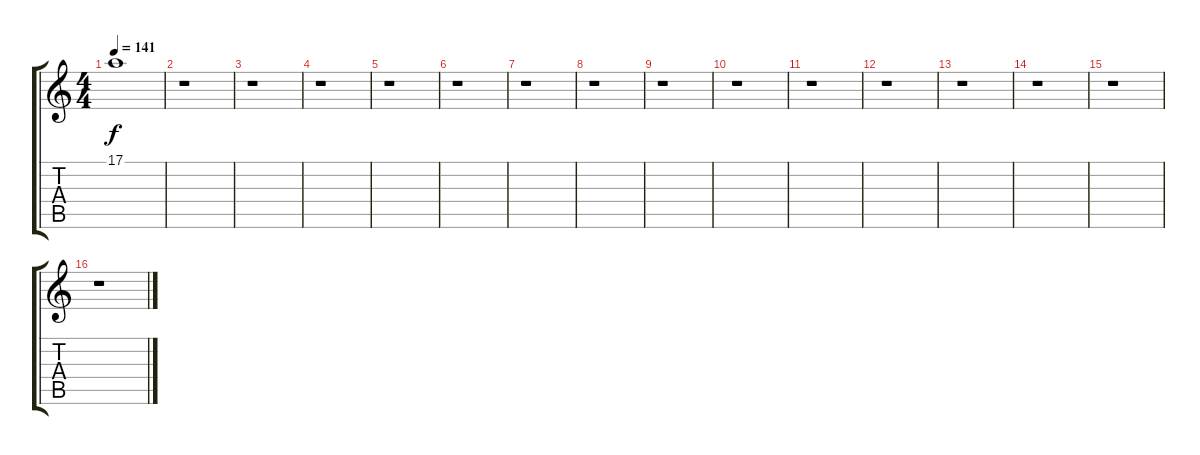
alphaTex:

\track "" {instrument reedorgan}
\staff {score tabs}
\tuning (E4 B3 G3 D3 A2 E2) {hide}
\ts (4 4)
\tempo 141
\clef g2
\ks c
17.1.1{dy f} |
r.1 |
r.1 |
r.1 |
r.1 |
r.1 |
r.1 |
r.1 |
r.1 |
r.1 |
r.1 |
r.1 |
r.1 |
r.1 |
r.1 |
r.1
